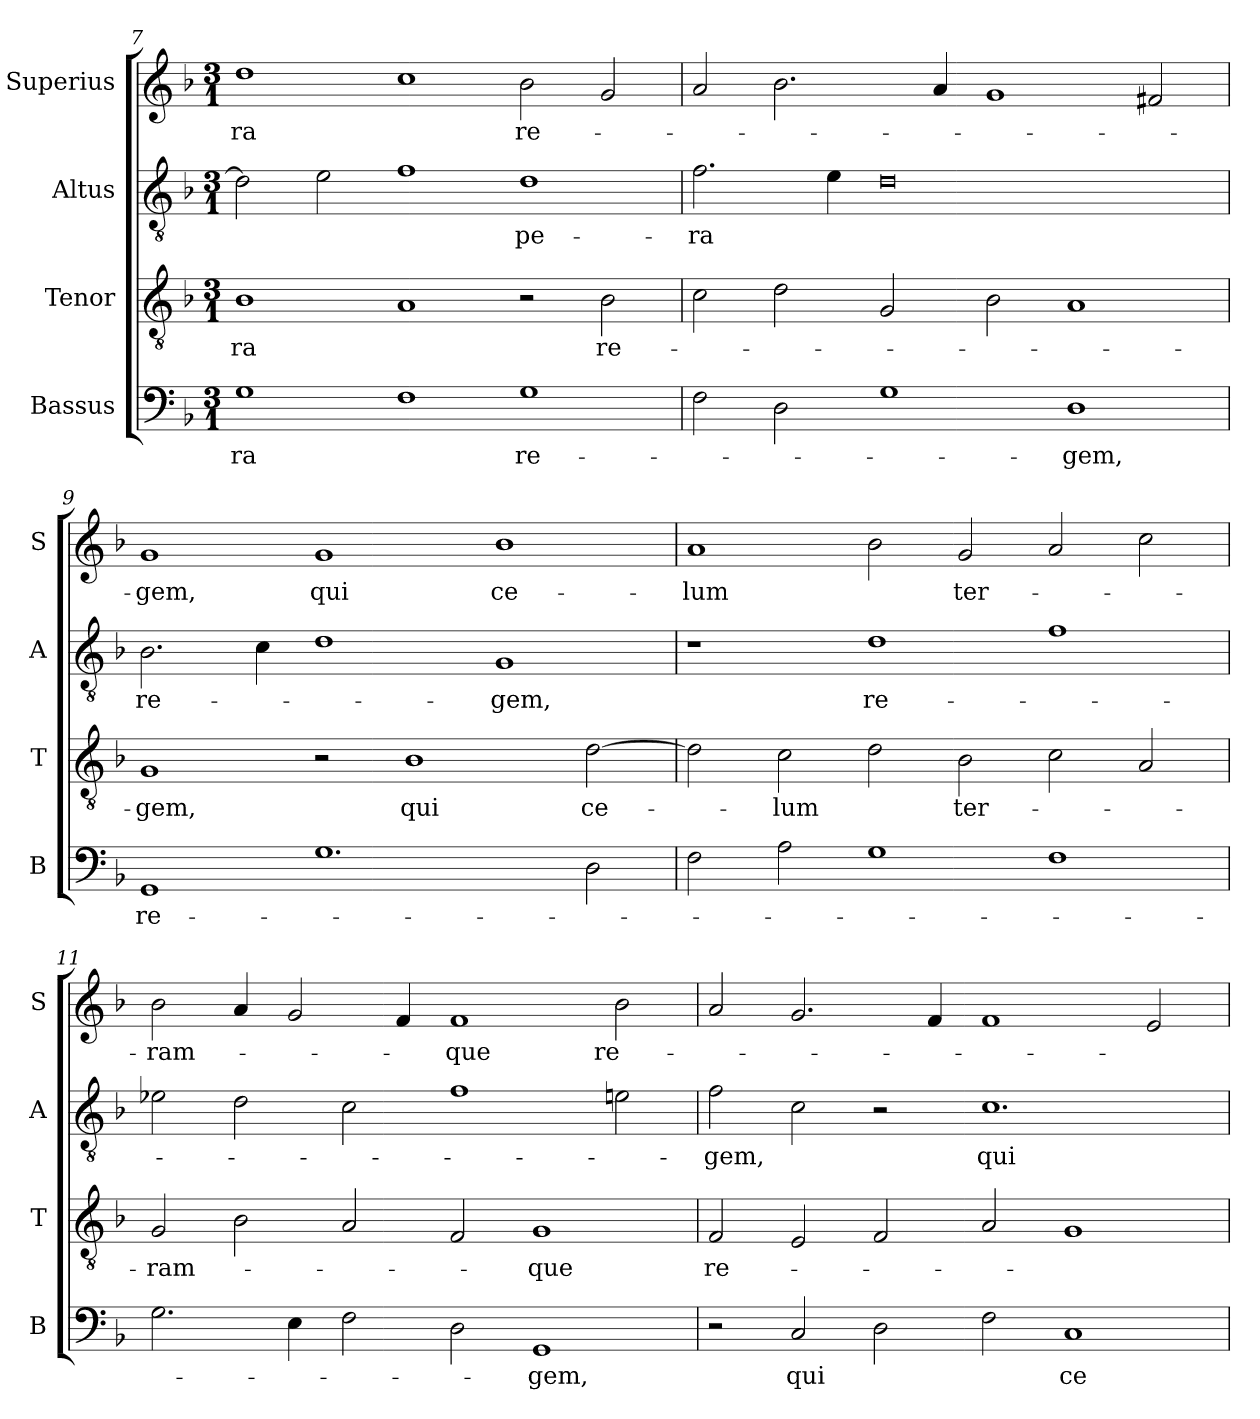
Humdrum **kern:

**kern	**text	**kern	**text	**kern	**text	**kern	**text
*part4	*part4	*part3	*part3	*part2	*part2	*part1	*part1
*staff4	*staff4	*staff3	*staff3	*staff2	*staff2	*staff1	*staff1
*I"Bassus	*	*I"Tenor	*	*I"Altus	*	*I"Superius	*
*I'B	*	*I'T	*	*I'A	*	*I'S	*
*clefF4	*	*clefGv2	*	*clefGv2	*	*clefG2	*
*k[b-]	*	*k[b-]	*	*k[b-]	*	*k[b-]	*
*d:	*	*d:	*	*d:	*	*d:	*
*M3/1	*	*M3/1	*	*M3/1	*	*M3/1	*
=7	=7	=7	=7	=7	=7	=7	=7
1G	-ra	1B-	-ra	2d]	.	1dd	-ra
.	.	.	.	2e	.	.	.
1F	.	1A	.	1f	.	1cc	.
1G	re-	2r	.	1d	-pe-	2b-	re-
.	.	2B-	re-	.	.	2g	.
=8	=8	=8	=8	=8	=8	=8	=8
2F	.	2c	.	2.f	-ra	2a	.
2D	.	2d	.	.	.	2.b-	.
.	.	.	.	4e	.	.	.
1G	.	2G	.	0d	.	.	.
.	.	.	.	.	.	4a	.
.	.	2B-	.	.	.	1g	.
1D	-gem,	1A	.	.	.	.	.
.	.	.	.	.	.	2f#X	.
=9	=9	=9	=9	=9	=9	=9	=9
!	!LO:LY:i	!	!	!	!	!	!
1GG	re-	1G	-gem,	2.B-	re-	1g	-gem,
.	.	.	.	4c	.	.	.
1.G	.	2r	.	1d	.	1g	qui
.	.	1B-	qui	.	.	.	.
.	.	.	.	1G	-gem,	1b-	ce-
2D	.	[2d	ce-	.	.	.	.
=10	=10	=10	=10	=10	=10	=10	=10
2F	.	2d]	.	1r	.	1a	-lum
2A	.	2c	-lum	.	.	.	.
!	!	!	!	!	!LO:LY:i	!	!
1G	.	2d	.	1d	re-	2b-	.
.	.	2B-	ter-	.	.	2g	ter-
1F	.	2c	.	1f	.	2a	.
.	.	2A	.	.	.	2cc	.
=11	=11	=11	=11	=11	=11	=11	=11
2.G	.	2G	-ram-	2e-X	.	2b-	-ram-
.	.	2B-	.	2d	.	4a	.
4E	.	.	.	.	.	2g	.
2F	.	2A	.	2c	.	.	.
.	.	.	.	.	.	4f	.
2D	.	2F	.	1f	.	1f	-que
!	!LO:LY:i	!	!	!	!	!	!
1GG	-gem,	1G	-que	.	.	.	.
.	.	.	.	2eni	.	2b-	re-
=12	=12	=12	=12	=12	=12	=12	=12
!	!	!	!	!	!LO:LY:i	!	!
2r	.	2F	re-	2f	-gem,	2a	.
2C	qui	2E	.	2c	.	2.g	.
2D	.	2F	.	2r	.	.	.
.	.	.	.	.	.	4f	.
2F	.	2A	.	1.c	qui	1f	.
1C	ce-	1G	.	.	.	.	.
.	.	.	.	.	.	2e	.
=	=	=	=	=	=	=	=
*-	*-	*-	*-	*-	*-	*-	*-
